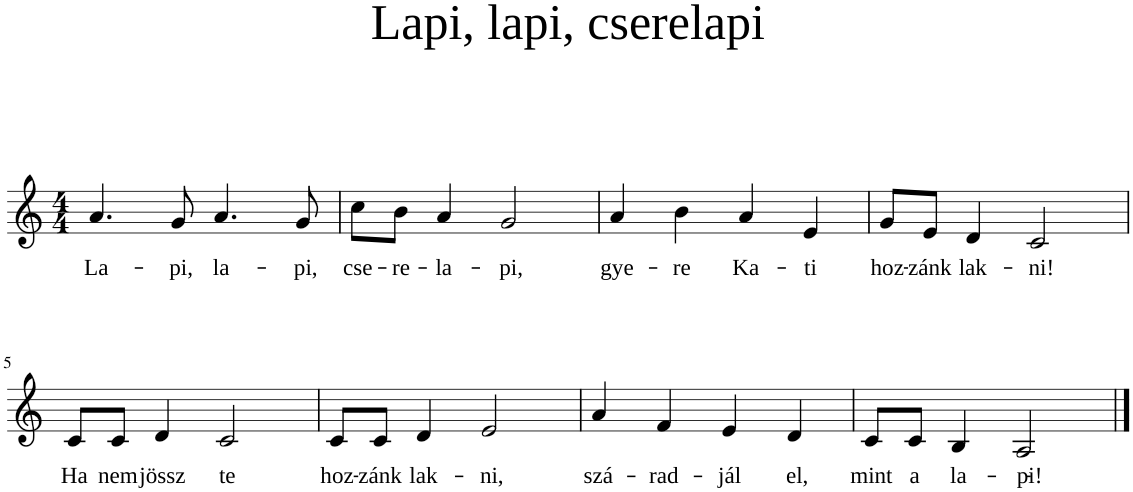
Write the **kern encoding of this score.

**kern	**text
*part1	*part1
*staff1	*staff1
*I"Piano	*
*I'Pno	*
*clefG2	*
*k[]	*
*M4/4	*
=1	=1
!	!LO:LY:b
4.a/	La-
!	!LO:LY:b
8g/	-pi,
!	!LO:LY:b
4.a/	la-
!	!LO:LY:b
8g/	-pi,
=2	=2
!	!LO:LY:b
8cc\L	cse-
!	!LO:LY:b
8b\J	-re-
!	!LO:LY:b
4a/	-la-
!	!LO:LY:b
2g/	-pi,
=3	=3
!	!LO:LY:b
4a/	gye-
!	!LO:LY:b
4b\	-re
!	!LO:LY:b
4a/	Ka-
!	!LO:LY:b
4e/	-ti
=4	=4
!	!LO:LY:b
8g/L	hoz-
!	!LO:LY:b
8e/J	-zánk
!	!LO:LY:b
4d/	lak-
!	!LO:LY:b
2c/	-ni!
!!LO:LB:g=z
=5	=5
!	!LO:LY:b
8c/L	Ha
!	!LO:LY:b
8c/J	nem
!	!LO:LY:b
4d/	jössz
!	!LO:LY:b
2c/	te
=6	=6
!	!LO:LY:b
8c/L	hoz-
!	!LO:LY:b
8c/J	-zánk
!	!LO:LY:b
4d/	lak-
!	!LO:LY:b
2e/	-ni,
=7	=7
!	!LO:LY:b
4a/	szá-
!	!LO:LY:b
4f/	-rad-
!	!LO:LY:b
4e/	-jál
!	!LO:LY:b
4d/	el,
=8	=8
!	!LO:LY:b
8c/L	mint
!	!LO:LY:b
8c/J	a
!	!LO:LY:b
4B/	la-
!	!LO:LY:b
2A/	-pi!-
==	==
*-	*-
